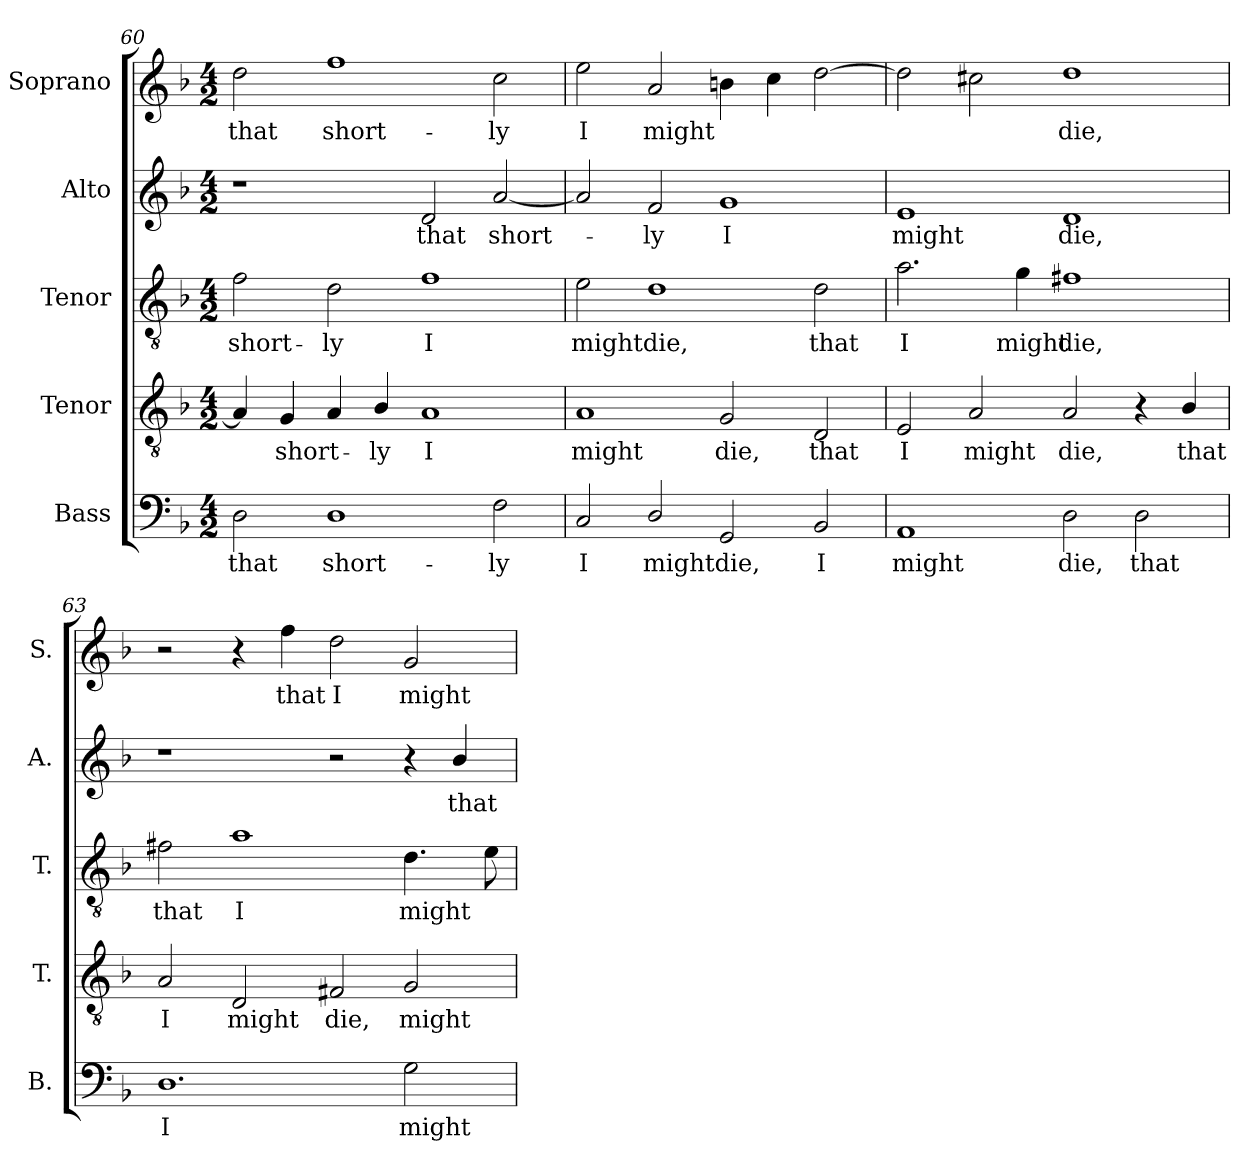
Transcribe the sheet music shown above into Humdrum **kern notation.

**kern	**text	**kern	**text	**kern	**text	**kern	**text	**kern	**text
*part5	*part5	*part4	*part4	*part3	*part3	*part2	*part2	*part1	*part1
*staff5	*staff5	*staff4	*staff4	*staff3	*staff3	*staff2	*staff2	*staff1	*staff1
*I"Bass	*	*I"Tenor	*	*I"Tenor	*	*I"Alto	*	*I"Soprano	*
*I'B.	*	*I'T.	*	*I'T.	*	*I'A.	*	*I'S.	*
*clefF4	*	*clefGv2	*	*clefGv2	*	*clefG2	*	*clefG2	*
*	*	*ITrd7c12	*	*ITrd7c12	*	*	*	*	*
*k[b-]	*	*k[b-]	*	*k[b-]	*	*k[b-]	*	*k[b-]	*
*F:	*	*F:	*	*F:	*	*F:	*	*F:	*
*M4/2	*	*M4/2	*	*M4/2	*	*M4/2	*	*M4/2	*
=60	=60	=60	=60	=60	=60	=60	=60	=60	=60
!	!LO:LY:b:color=#000000	!	!	!	!	!	!	!	!
!	!	!	!	!	!LO:LY:b:color=#000000	!	!	!	!
!	!	!	!	!	!	!	!	!	!LO:LY:b:color=#000000
2Di\	that	4AAi/]	.	2Fi\	short-	1r	.	2ddi\	that
!	!	!	!LO:LY:b:color=#000000	!	!	!	!	!	!
.	.	4GGi/	short-	.	.	.	.	.	.
!	!LO:LY:b:color=#000000	!	!	!	!	!	!	!	!
!	!	!	!	!	!LO:LY:b:color=#000000	!	!	!	!
!	!	!	!	!	!	!	!	!	!LO:LY:b:color=#000000
1Di	short-	4AAi/	.	2Di\	-ly	.	.	1ffi	short-
!	!	!	!LO:LY:b:color=#000000	!	!	!	!	!	!
.	.	4BB-i/	-ly	.	.	.	.	.	.
!	!	!	!LO:LY:b:color=#000000	!	!	!	!	!	!
!	!	!	!	!	!LO:LY:b:color=#000000	!	!	!	!
!	!	!	!	!	!	!	!LO:LY:b:color=#000000	!	!
.	.	1AAi	I	1Fi	I	2di/	that	.	.
!	!LO:LY:b:color=#000000	!	!	!	!	!	!	!	!
!	!	!	!	!	!	!	!LO:LY:b:color=#000000	!	!
!	!	!	!	!	!	!	!	!	!LO:LY:b:color=#000000
2Fi\	-ly	.	.	.	.	[2ai/	short-	2cci\	-ly
=61	=61	=61	=61	=61	=61	=61	=61	=61	=61
!	!LO:LY:b:color=#000000	!	!	!	!	!	!	!	!
!	!	!	!LO:LY:b:color=#000000	!	!	!	!	!	!
!	!	!	!	!	!LO:LY:b:color=#000000	!	!	!	!
!	!	!	!	!	!	!	!	!	!LO:LY:b:color=#000000
2Ci/	I	1AAi	might	2Ei\	might	2ai/]	.	2eei\	I
!	!LO:LY:b:color=#000000	!	!	!	!	!	!	!	!
!	!	!	!	!	!LO:LY:b:color=#000000	!	!	!	!
!	!	!	!	!	!	!	!LO:LY:b:color=#000000	!	!
!	!	!	!	!	!	!	!	!	!LO:LY:b:color=#000000
2Di/	might	.	.	1Di	die,	2fi/	-ly	2ai/	might
!	!LO:LY:b:color=#000000	!	!	!	!	!	!	!	!
!	!	!	!LO:LY:b:color=#000000	!	!	!	!	!	!
!	!	!	!	!	!	!	!LO:LY:b:color=#000000	!	!
2GGi/	die,	2GGi/	die,	.	.	1gi	I	4bni\	.
.	.	.	.	.	.	.	.	4cci\	.
!	!LO:LY:b:color=#000000	!	!	!	!	!	!	!	!
!	!	!	!LO:LY:b:color=#000000	!	!	!	!	!	!
!	!	!	!	!	!LO:LY:b:color=#000000	!	!	!	!
2BB-i/	I	2DDi/	that	2Di\	that	.	.	[2ddi\	.
!!LO:PB:g=z
=62	=62	=62	=62	=62	=62	=62	=62	=62	=62
!	!LO:LY:b:color=#000000	!	!	!	!	!	!	!	!
!	!	!	!LO:LY:b:color=#000000	!	!	!	!	!	!
!	!	!	!	!	!LO:LY:b:color=#000000	!	!	!	!
!	!	!	!	!	!	!	!LO:LY:b:color=#000000	!	!
1AAi	might	2EEi/	I	2.Ai\	I	1ei	might	2ddi\]	.
!	!	!	!LO:LY:b:color=#000000	!	!	!	!	!	!
.	.	2AAi/	might	.	.	.	.	2cc#Xi\	.
!	!	!	!	!	!LO:LY:b:color=#000000	!	!	!	!
.	.	.	.	4Gi\	might	.	.	.	.
!	!LO:LY:b:color=#000000	!	!	!	!	!	!	!	!
!	!	!	!LO:LY:b:color=#000000	!	!	!	!	!	!
!	!	!	!	!	!LO:LY:b:color=#000000	!	!	!	!
!	!	!	!	!	!	!	!LO:LY:b:color=#000000	!	!
!	!	!	!	!	!	!	!	!	!LO:LY:b:color=#000000
2Di\	die,	2AAi/	die,	1F#Xi	die,	1di	die,	1ddi	die,
!	!LO:LY:b:color=#000000	!	!	!	!	!	!	!	!
2Di\	that	4r	.	.	.	.	.	.	.
!	!	!	!LO:LY:b:color=#000000	!	!	!	!	!	!
.	.	4BB-i/	that	.	.	.	.	.	.
=63	=63	=63	=63	=63	=63	=63	=63	=63	=63
!	!LO:LY:b:color=#000000	!	!	!	!	!	!	!	!
!	!	!	!LO:LY:b:color=#000000	!	!	!	!	!	!
!	!	!	!	!	!LO:LY:b:color=#000000	!	!	!	!
1.Di	I	2AAi/	I	2F#Xi\	that	1r	.	2r	.
!	!	!	!LO:LY:b:color=#000000	!	!	!	!	!	!
!	!	!	!	!	!LO:LY:b:color=#000000	!	!	!	!
.	.	2DDi/	might	1Ai	I	.	.	4r	.
!	!	!	!	!	!	!	!	!	!LO:LY:b:color=#000000
.	.	.	.	.	.	.	.	4ffi\	that
!	!	!	!LO:LY:b:color=#000000	!	!	!	!	!	!
!	!	!	!	!	!	!	!	!	!LO:LY:b:color=#000000
.	.	2FF#Xi/	die,	.	.	2r	.	2ddi\	I
!	!LO:LY:b:color=#000000	!	!	!	!	!	!	!	!
!	!	!	!LO:LY:b:color=#000000	!	!	!	!	!	!
!	!	!	!	!	!LO:LY:b:color=#000000	!	!	!	!
!	!	!	!	!	!	!	!	!	!LO:LY:b:color=#000000
2Gi\	might	2GGi/	might	4.Di\	might	4r	.	2gi/	might
!	!	!	!	!	!	!	!LO:LY:b:color=#000000	!	!
.	.	.	.	.	.	4b-i/	that	.	.
.	.	.	.	8Ei\	.	.	.	.	.
=	=	=	=	=	=	=	=	=	=
*-	*-	*-	*-	*-	*-	*-	*-	*-	*-
